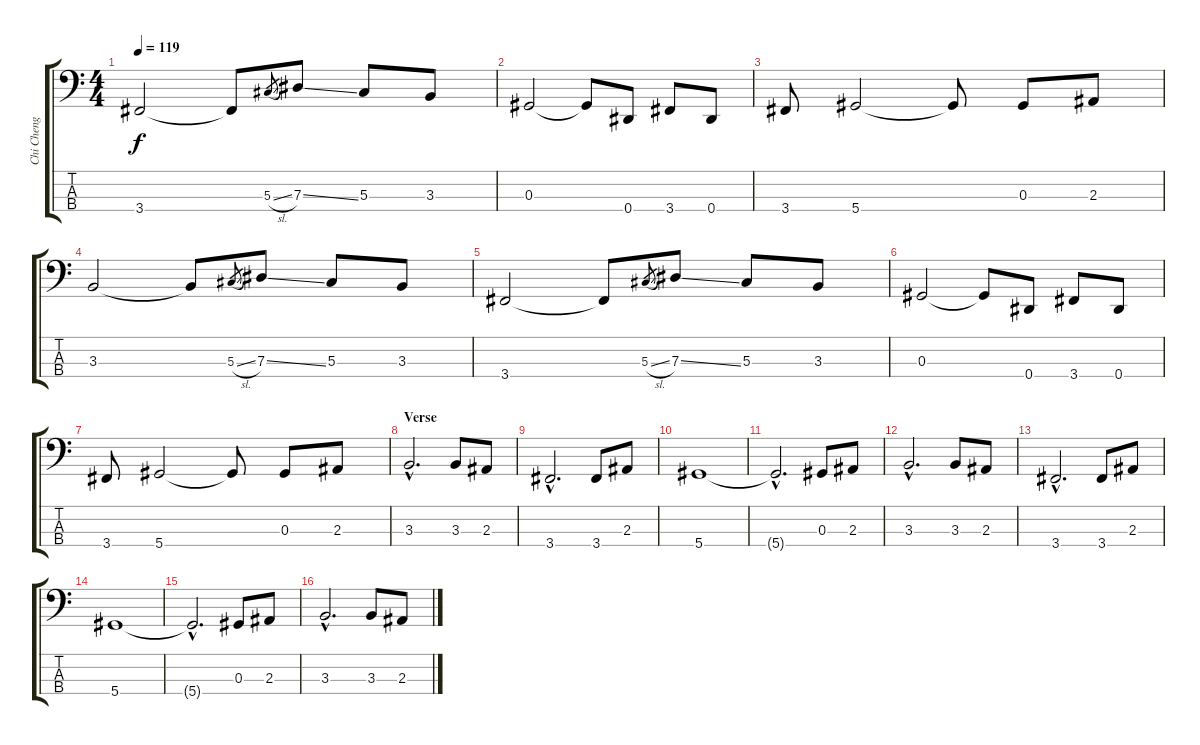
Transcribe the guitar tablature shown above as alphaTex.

\track ("Chi Cheng" "Chi Cheng") {instrument electricbassfinger}
\staff {score tabs}
\tuning (Gb2 Db2 Ab1 Eb1) {hide}
\ts (4 4)
\tempo 119
\clef f4
\ks c
3.4.2{dy f} 3.4{t}.8 5.3{sl}.8{gr} 7.3{ss}.8 5.3.8 3.3.8 |
0.3.2 0.3{t}.8 0.4.8 3.4.8 0.4.8 |
3.4.8 5.4.2 5.4{t}.8 0.3.8 2.3.8 |
3.3.2 3.3{t}.8 5.3{sl}.8{gr} 7.3{ss}.8 5.3.8 3.3.8 |
3.4.2 3.4{t}.8 5.3{sl}.8{gr} 7.3{ss}.8 5.3.8 3.3.8 |
0.3.2 0.3{t}.8 0.4.8 3.4.8 0.4.8 |
3.4.8 5.4.2 5.4{t}.8 0.3.8 2.3.8 |
\section ("" "Verse")
3.3{hac}.2{d} 3.3.8 2.3.8 |
3.4{hac}.2{d} 3.4.8 2.3.8 |
5.4.1 |
5.4{hac t}.2{d} 0.3.8 2.3.8 |
3.3{hac}.2{d} 3.3.8 2.3.8 |
3.4{hac}.2{d} 3.4.8 2.3.8 |
5.4.1 |
5.4{hac t}.2{d} 0.3.8 2.3.8 |
3.3{hac}.2{d} 3.3.8 2.3.8
